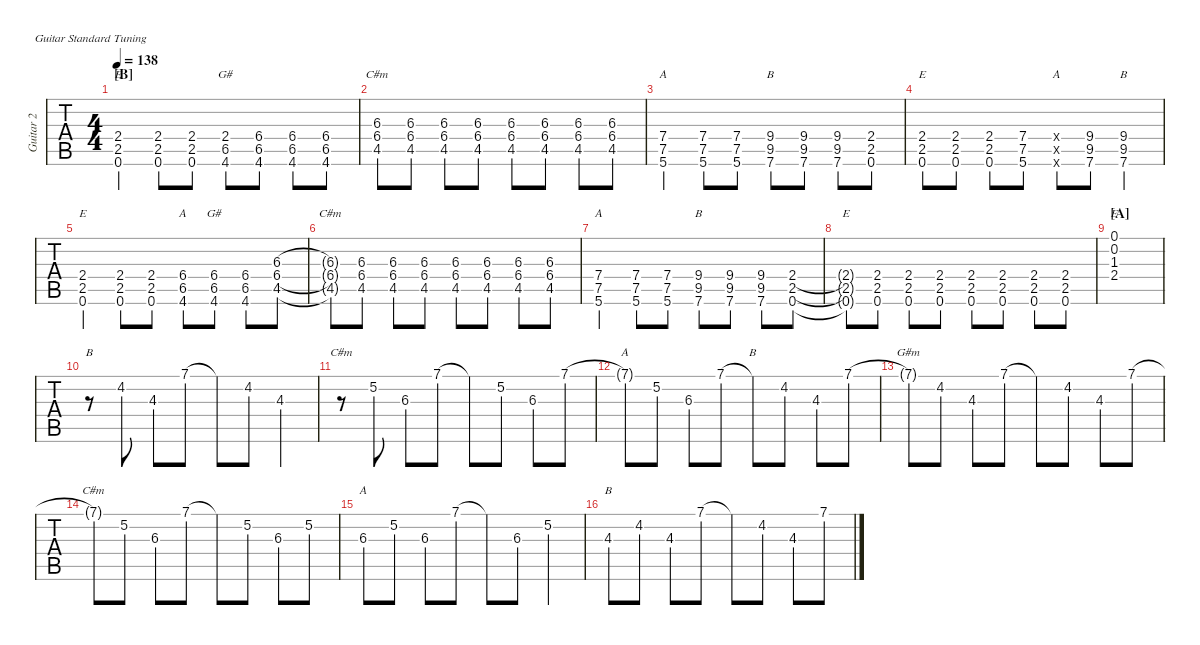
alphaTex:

\defaultSystemsLayout 4
\hideDynamics
\bracketExtendMode nobrackets
\track ("Guitar 2" "Guitar 2") {defaultSystemsLayout 4 instrument distortionguitar}
\staff {tabs}
\tuning (E4 B3 G3 D3 A2 E2)
\chord ("B" x x x x x x)
\chord ("E" x x x 2 2 0) {showdiagram false showfingering false barre 2}
\chord ("G#" x x x 6 6 4) {firstfret 4 showdiagram false showfingering false}
\chord ("C#m" x x 6 6 4 x) {firstfret 4 showdiagram false showfingering false}
\chord ("A" x x x 7 7 5) {firstfret 5 showdiagram false showfingering false}
\chord ("B" x x x 9 9 7) {firstfret 7 showdiagram false showfingering false}
\chord ("G#" x x x 2 6 4) {firstfret 2 showdiagram false showfingering false}
\chord ("E" 0 0 1 2 x x) {showdiagram false showfingering false}
\chord ("C#m" x x x x x x)
\chord ("A" x x x x x x)
\chord ("B" 7 x x x x x) {firstfret 7 showdiagram false showfingering false}
\chord ("G#m" 7 x x x x x) {firstfret 7 showdiagram false showfingering false}
\chord ("C#m" 7 x x x x x) {firstfret 7 showdiagram false showfingering false}
\chord ("A" 7 x x x x x) {firstfret 7 showdiagram false showfingering false}
\chord ("A" x x x 2 6 4) {firstfret 2 showdiagram false showfingering false}
\chord ("A" x x 6 x x x) {firstfret 6 showdiagram false showfingering false}
\chord ("B" x x 4 x x x) {showdiagram false showfingering false}
\ts (4 4)
\section ("B" "")
\tempo 138
\clef g2
\ks c
(2.4 2.5 0.6).4{ch "E" dy mf} (2.4 2.5 0.6).8 (2.4 2.5 0.6).8 (2.4 6.5{acc #} 4.6{acc #}).8{ch "G#"} (6.4{acc #} 6.5{acc #} 4.6{acc #}).8 (6.4{acc #} 6.5{acc #} 4.6{acc #}).8 (6.4{acc #} 6.5{acc #} 4.6{acc #}).8 |
(6.3{acc #} 6.4{acc #} 4.5{acc #}).8{ch "C#m"} (6.3{acc #} 6.4{acc #} 4.5{acc #}).8 (6.3{acc #} 6.4{acc #} 4.5{acc #}).8 (6.3{acc #} 6.4{acc #} 4.5{acc #}).8 (6.3{acc #} 6.4{acc #} 4.5{acc #}).8 (6.3{acc #} 6.4{acc #} 4.5{acc #}).8 (6.3{acc #} 6.4{acc #} 4.5{acc #}).8 (6.3{acc #} 6.4{acc #} 4.5{acc #}).8 |
(7.4 7.5 5.6).4{ch "A"} (7.4 7.5 5.6).8 (7.4 7.5 5.6).8 (7.6 9.5{acc #} 9.4).8{ch "B"} (7.6 9.5{acc #} 9.4).8 (7.6 9.5{acc #} 9.4).8 (2.4 2.5 0.6).8 |
(2.4 2.5 0.6).8{ch "E"} (0.6 2.5 2.4).8 (2.4 2.5 0.6).8 (5.6 7.5 7.4).8 (0.4{x} 0.5{x} 0.6{x}).8{ch "A"} (7.6 9.5{acc #} 9.4).8 (9.4{st} 9.5{st acc #} 7.6{st}).4{ch "B"} |
(2.4 2.5 0.6).4{ch "E"} (2.4 2.5 0.6).8 (2.4 2.5 0.6).8 (6.4{acc #} 6.5{acc #} 4.6{acc #}).8{ch "A"} (6.4{acc #} 6.5{acc #} 4.6{acc #}).8{ch "G#"} (6.4{acc #} 6.5{acc #} 4.6{acc #}).8 (6.3{acc #} 6.4{acc #} 4.5{acc #}).8 |
(6.3{t acc #} 6.4{t acc #} 4.5{t acc #}).8{ch "C#m"} (6.3{acc #} 6.4{acc #} 4.5{acc #}).8 (6.3{acc #} 6.4{acc #} 4.5{acc #}).8 (6.3{acc #} 6.4{acc #} 4.5{acc #}).8 (6.3{acc #} 6.4{acc #} 4.5{acc #}).8 (6.3{acc #} 6.4{acc #} 4.5{acc #}).8 (6.3{acc #} 6.4{acc #} 4.5{acc #}).8 (6.3{acc #} 6.4{acc #} 4.5{acc #}).8 |
(7.4 7.5 5.6).4{ch "A"} (7.4 7.5 5.6).8 (7.4 7.5 5.6).8 (7.6 9.5{acc #} 9.4).8{ch "B"} (7.6 9.5{acc #} 9.4).8 (7.6 9.5{acc #} 9.4).8 (2.4 2.5 0.6).8 |
(2.4{t} 2.5{t} 0.6{t}).8{ch "E"} (0.6 2.5 2.4).8 (0.6 2.5 2.4).8 (0.6 2.5 2.4).8 (0.6 2.5 2.4).8 (0.6 2.5 2.4).8 (0.6 2.5 2.4).8 (0.6 2.5 2.4).8 |
\section ("A" "")
(0.1 0.2 1.3{acc #} 2.4).1{ch "E" instrument electricguitarclean} |
r.8{ch "B"} 4.2{acc #}.8 4.3.8 7.1.8 7.1{t}.8 4.2{acc #}.8 4.3.4 |
r.8{ch "C#m"} 5.2.8 6.3{acc #}.8 7.1.8 7.1{t}.8 5.2.8 6.3{acc #}.8 7.1.8 |
7.1{t}.8{ch "A"} 5.2.8 6.3{acc #}.8 7.1.8 7.1{t}.8{ch "B"} 4.2{acc #}.8 4.3.8 7.1.8 |
7.1{t}.8{ch "G#m"} 4.2{acc #}.8 4.3.8 7.1.8 7.1{t}.8 4.2{acc #}.8 4.3.8 7.1.8 |
7.1{t}.8{ch "C#m"} 5.2.8 6.3{acc #}.8 7.1.8 7.1{t}.8 5.2.8 6.3{acc #}.8 5.2.8 |
6.3{acc #}.8{ch "A"} 5.2.8 6.3{acc #}.8 7.1.8 7.1{t}.8 6.3{acc #}.8 5.2.4 |
4.3.8{ch "B"} 4.2{acc #}.8 4.3.8 7.1.8 7.1{t}.8 4.2{acc #}.8 4.3.8 7.1.8
